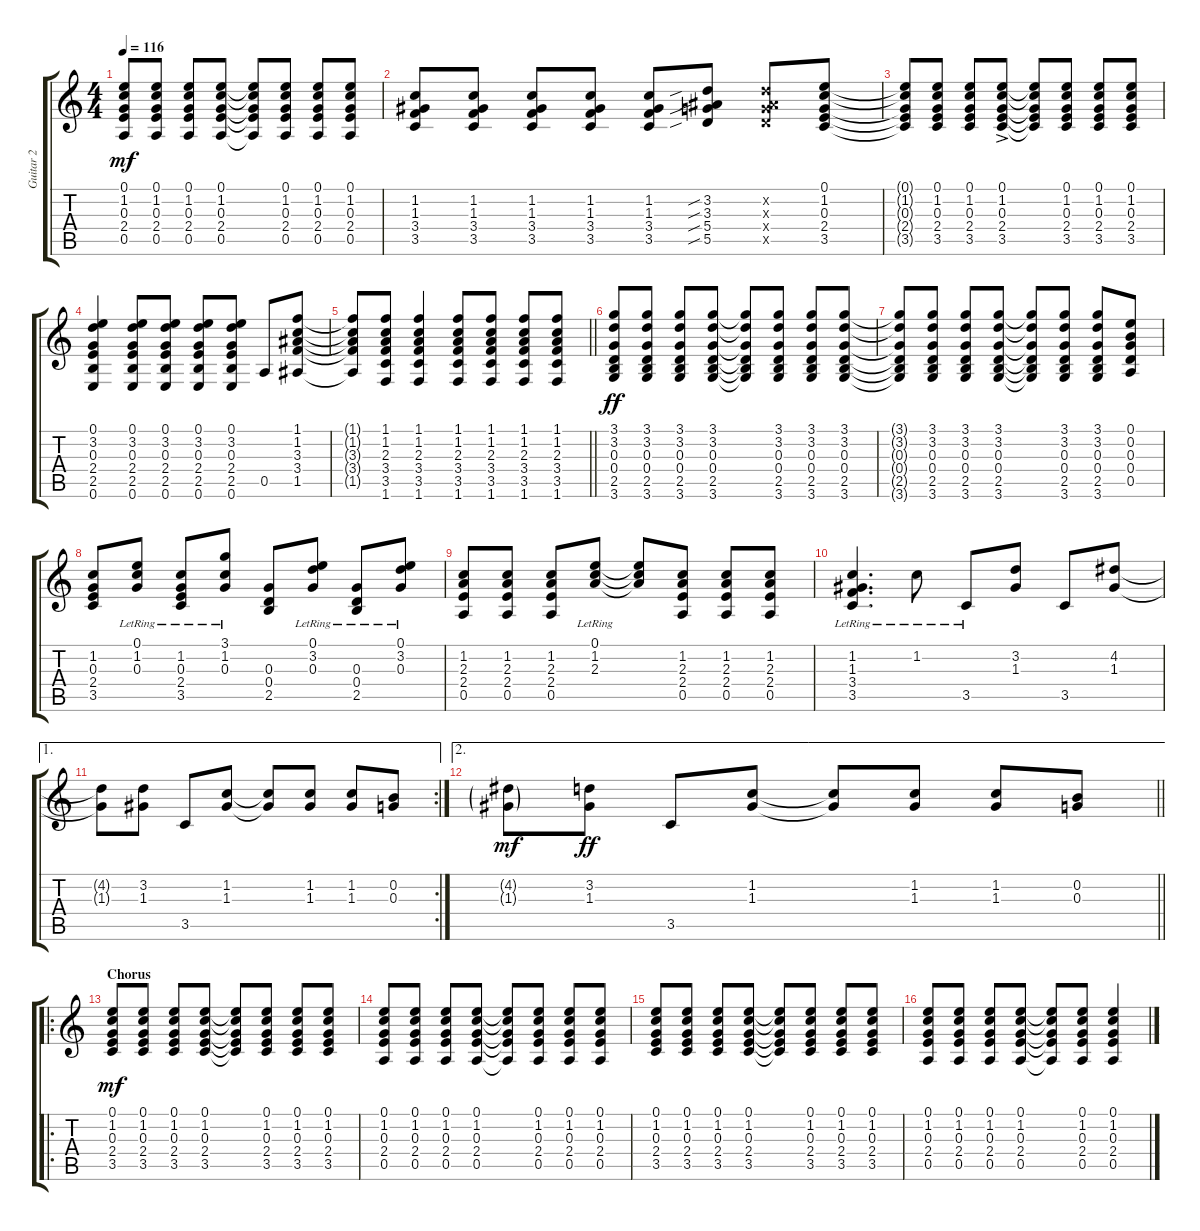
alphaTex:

\track ("Guitar 2" "Guitar 2") {instrument electricguitarclean}
\staff {score tabs}
\tuning (E4 B3 G3 D3 A2 E2) {hide}
\ts (4 4)
\tempo 116
\clef g2
\ks c
(0.1{t} 1.2{t} 0.3{t} 2.4{t} 0.5{t}).8{dy mf} (0.1 1.2 0.3 2.4 0.5).8 (0.1 1.2 0.3 2.4 0.5).8 (0.1 1.2 0.3 2.4 0.5).8 (0.1{t} 1.2{t} 0.3{t} 2.4{t} 0.5{t}).8 (0.1 1.2 0.3 2.4 0.5).8 (0.1 1.2 0.3 2.4 0.5).8 (0.1 1.2 0.3 2.4 0.5).8 |
(1.2 1.3 3.4 3.5).8 (1.2 1.3 3.4 3.5).8 (1.2 1.3 3.4 3.5).8 (1.2 1.3 3.4 3.5).8 (1.2 1.3 3.4 3.5).8 (3.2{sib} 3.3{sib} 5.4{sib} 5.5{sib}).8 (3.2{x} 3.3{x} 5.4{x} 5.5{x}).8 (0.1 1.2 0.3 2.4 3.5).8 |
(0.1{t} 1.2{t} 0.3{t} 2.4{t} 3.5{t}).8 (0.1 1.2 0.3 2.4 3.5).8 (0.1 1.2 0.3 2.4 3.5).8 (0.1{ac} 1.2{ac} 0.3{ac} 2.4{ac} 3.5{ac}).8 (0.1{t} 1.2{t} 0.3{t} 2.4{t} 3.5{t}).8 (0.1 1.2 0.3 2.4 3.5).8 (0.1 1.2 0.3 2.4 3.5).8 (0.1 1.2 0.3 2.4 3.5).8 |
(0.1 3.2 0.3 2.4 2.5 0.6).4 (0.1 3.2 0.3 2.4 2.5 0.6).8 (0.1 3.2 0.3 2.4 2.5 0.6).8 (0.1 3.2 0.3 2.4 2.5 0.6).8 (0.1 3.2 0.3 2.4 2.5 0.6).8 0.5.8 (1.1 1.2 3.3 3.4 1.5).8 |
\barLineRight lightlight
(1.1{t} 1.2{t} 3.3{t} 3.4{t} 1.5{t}).8 (1.1 1.2 2.3 3.4 3.5 1.6).8 (1.1 1.2 2.3 3.4 3.5 1.6).4 (1.1 1.2 2.3 3.4 3.5 1.6).8 (1.1 1.2 2.3 3.4 3.5 1.6).8 (1.1 1.2 2.3 3.4 3.5 1.6).8 (1.1 1.2 2.3 3.4 3.5 1.6).8 |
(3.1 3.2 0.3 0.4 2.5 3.6).8{dy ff} (3.1 3.2 0.3 0.4 2.5 3.6).8 (3.1 3.2 0.3 0.4 2.5 3.6).8 (3.1 3.2 0.3 0.4 2.5 3.6).8 (3.1{t} 3.2{t} 0.3{t} 0.4{t} 2.5{t} 3.6{t}).8 (3.1 3.2 0.3 0.4 2.5 3.6).8 (3.1 3.2 0.3 0.4 2.5 3.6).8 (3.1 3.2 0.3 0.4 2.5 3.6).8 |
(3.1{t} 3.2{t} 0.3{t} 0.4{t} 2.5{t} 3.6{t}).8 (3.1 3.2 0.3 0.4 2.5 3.6).8 (3.1 3.2 0.3 0.4 2.5 3.6).8 (3.1 3.2 0.3 0.4 2.5 3.6).8 (3.1{t} 3.2{t} 0.3{t} 0.4{t} 2.5{t} 3.6{t}).8 (3.1 3.2 0.3 0.4 2.5 3.6).8 (3.1 3.2 0.3 0.4 2.5 3.6).8 (0.1 0.2 0.3 0.4 0.5).8 |
(1.2 0.3 2.4 3.5).8 (0.1{lr} 1.2{lr} 0.3{lr}).8 (1.2{lr} 0.3{lr} 2.4{lr} 3.5{lr}).8 (3.1{lr} 1.2{lr} 0.3{lr}).8 (0.3 0.4 2.5).8 (0.1{lr} 3.2{lr} 0.3{lr}).8 (0.3{lr} 0.4{lr} 2.5{lr}).8 (0.1{lr} 3.2{lr} 0.3{lr}).8 |
(1.2 2.3 2.4 0.5).8 (1.2 2.3 2.4 0.5).8 (1.2 2.3 2.4 0.5).8 (0.1{lr} 1.2{lr} 2.3{lr}).8 (0.1{t} 1.2{t} 2.3{t}).8 (1.2 2.3 2.4 0.5).8 (1.2 2.3 2.4 0.5).8 (1.2 2.3 2.4 0.5).8 |
(1.2{lr} 1.3{lr} 3.4{lr} 3.5{lr}).4{d} 1.2{lr}.8 3.5{lr}.8 (3.2 1.3).8 3.5.8 (4.2 1.3).8 |
\ae 1
\rc 2
(4.2{t} 1.3{t}).8 (3.2 1.3).8 3.5.8 (1.2 1.3).8 (1.2{t} 1.3{t}).8 (1.2 1.3).8 (1.2 1.3).8 (0.2 0.3).8 |
\ae 2
\barLineRight lightlight
(4.2{g} 1.3{g}).8{dy mf} (3.2 1.3).8{dy ff} 3.5.8 (1.2 1.3).8 (1.2{t} 1.3{t}).8 (1.2 1.3).8 (1.2 1.3).8 (0.2 0.3).8 |
\ro
\section ("" "Chorus")
(0.1 1.2 0.3 2.4 3.5).8{dy mf} (0.1 1.2 0.3 2.4 3.5).8 (0.1 1.2 0.3 2.4 3.5).8 (0.1 1.2 0.3 2.4 3.5).8 (0.1{t} 1.2{t} 0.3{t} 2.4{t} 3.5{t}).8 (0.1 1.2 0.3 2.4 3.5).8 (0.1 1.2 0.3 2.4 3.5).8 (0.1 1.2 0.3 2.4 3.5).8 |
(0.1 1.2 0.3 2.4 0.5).8 (0.1 1.2 0.3 2.4 0.5).8 (0.1 1.2 0.3 2.4 0.5).8 (0.1 1.2 0.3 2.4 0.5).8 (0.1{t} 1.2{t} 0.3{t} 2.4{t} 0.5{t}).8 (0.1 1.2 0.3 2.4 0.5).8 (0.1 1.2 0.3 2.4 0.5).8 (0.1 1.2 0.3 2.4 0.5).8 |
(0.1 1.2 0.3 2.4 3.5).8 (0.1 1.2 0.3 2.4 3.5).8 (0.1 1.2 0.3 2.4 3.5).8 (0.1 1.2 0.3 2.4 3.5).8 (0.1{t} 1.2{t} 0.3{t} 2.4{t} 3.5{t}).8 (0.1 1.2 0.3 2.4 3.5).8 (0.1 1.2 0.3 2.4 3.5).8 (0.1 1.2 0.3 2.4 3.5).8 |
(0.1 1.2 0.3 2.4 0.5).8 (0.1 1.2 0.3 2.4 0.5).8 (0.1 1.2 0.3 2.4 0.5).8 (0.1 1.2 0.3 2.4 0.5).8 (0.1{t} 1.2{t} 0.3{t} 2.4{t} 0.5{t}).8 (0.1 1.2 0.3 2.4 0.5).8 (0.1 1.2 0.3 2.4 0.5).4
